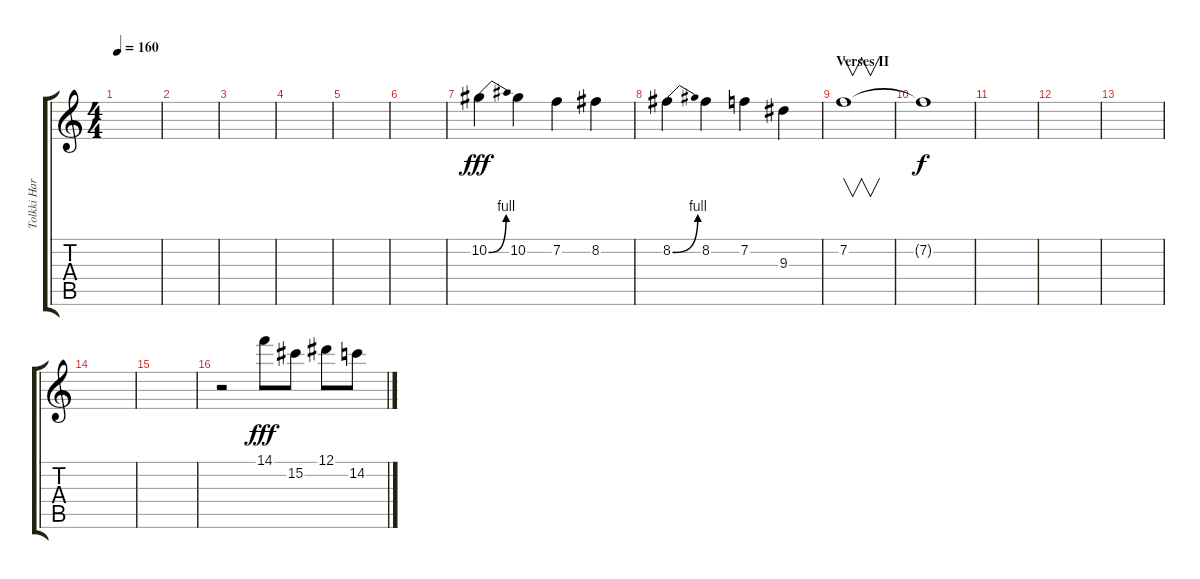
\track ("Tolkki Harmony" "Tolkki Har") {instrument overdrivenguitar}
\staff {score tabs}
\tuning (Eb4 Bb3 Gb3 Db3 Ab2 Eb2) {hide}
\ts (4 4)
\tempo 160
\clef g2
\ks c
|
|
|
|
|
|
10.2{be (bend 0 0 60 4)}.4{dy fff} 10.2.4 7.2.4 8.2.4 |
8.2{be (bend 0 0 60 4)}.4 8.2.4 7.2.4 9.3.4 |
\section ("" "Verses II")
7.2.1{v} |
7.2{t}.1{dy f} |
|
|
|
|
|
r.2 14.1.8{dy fff} 15.2.8 12.1.8 14.2.8
